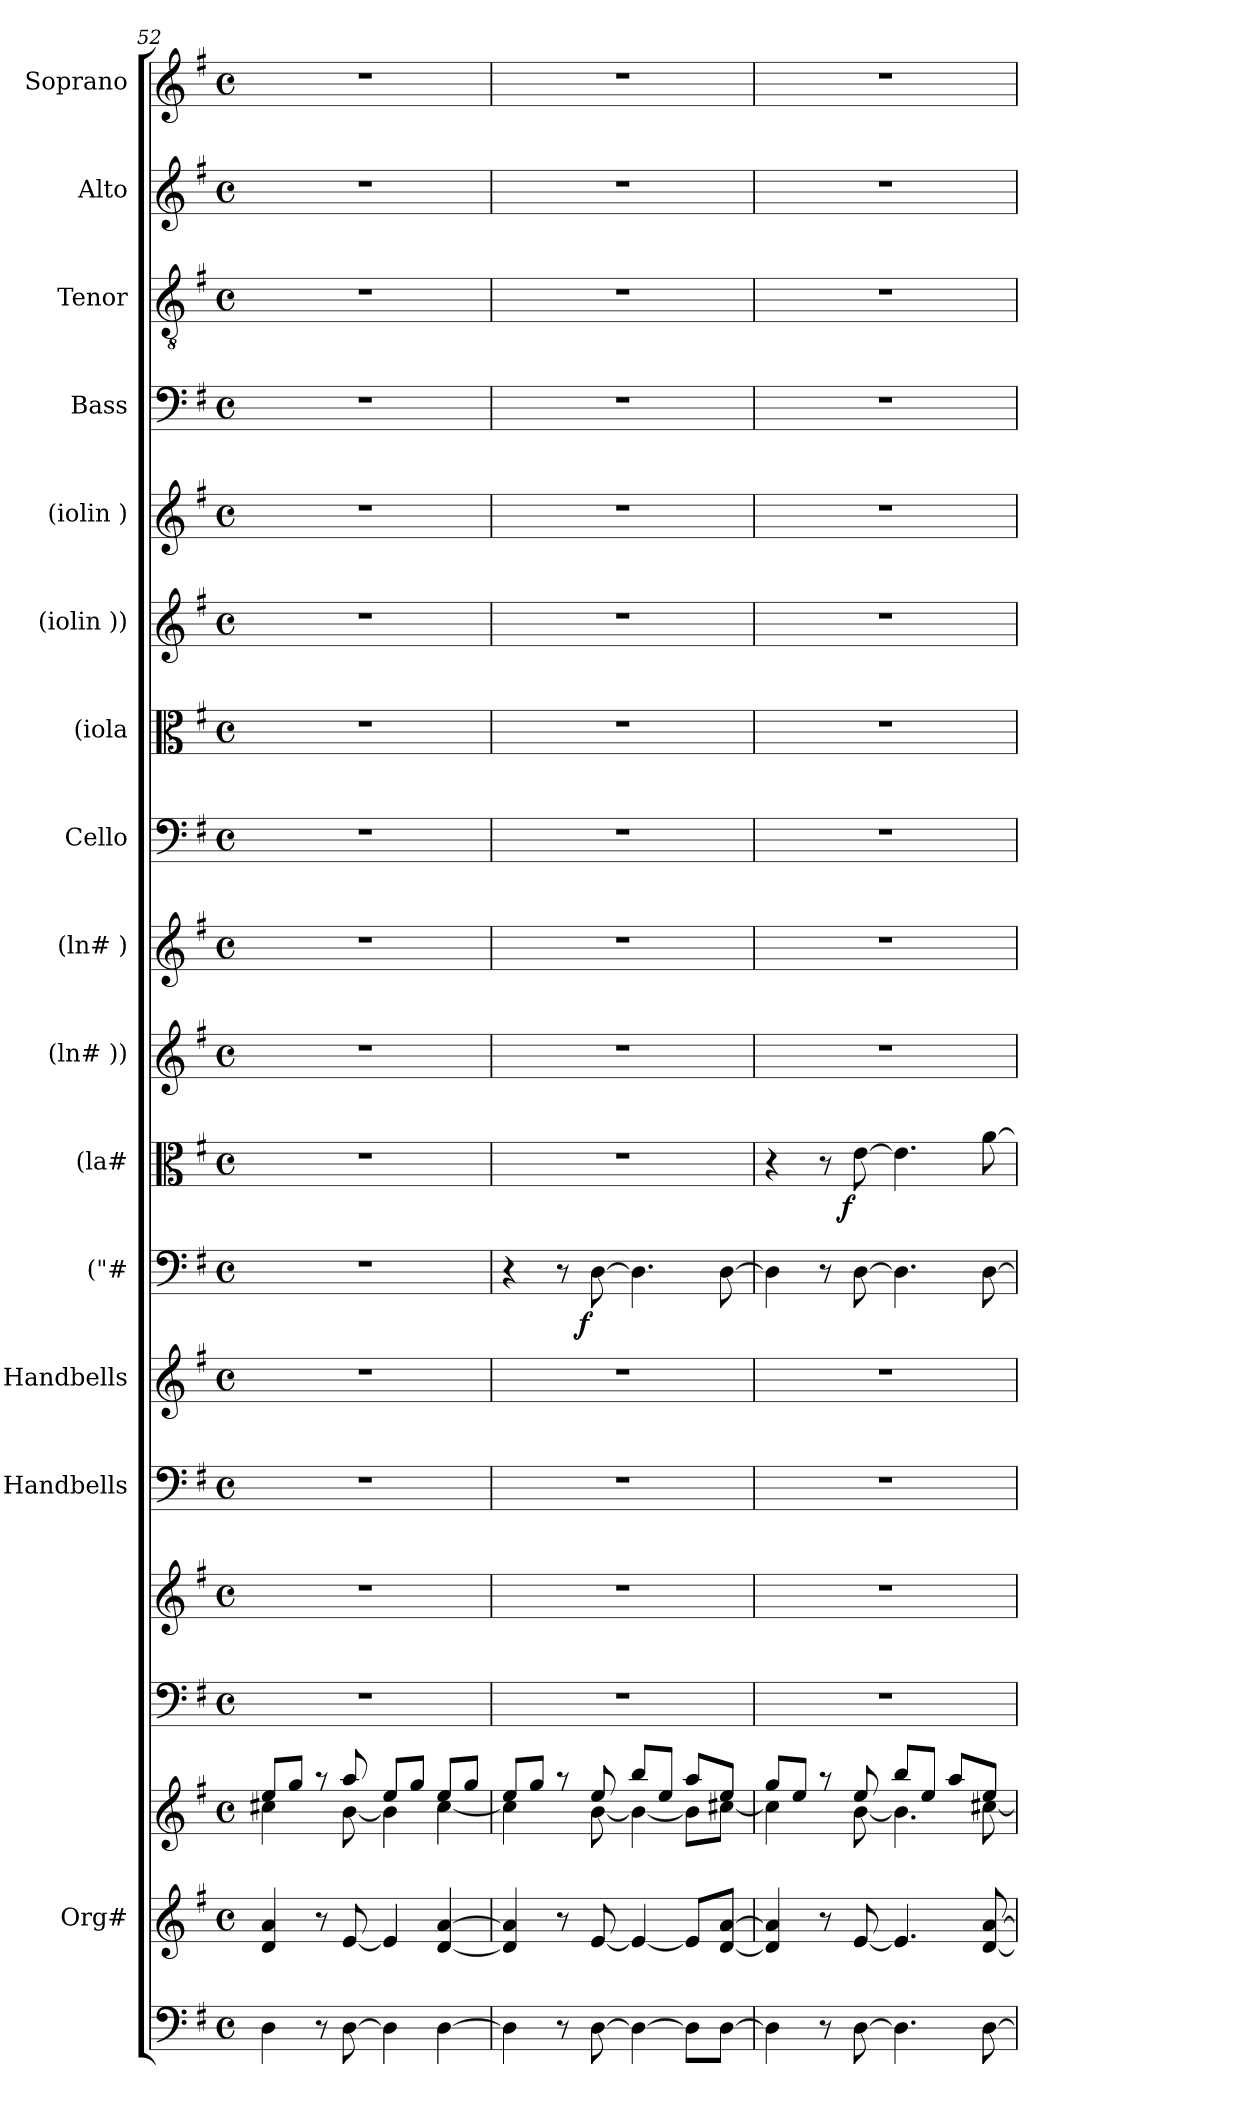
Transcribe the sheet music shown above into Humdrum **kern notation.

**kern	**kern	**kern	**kern	**kern	**kern	**kern	**kern	**dynam	**kern	**dynam	**kern	**kern	**kern	**kern	**kern	**kern	**kern	**kern	**kern	**kern
*part18	*part17	*part17	*part16	*part15	*part14	*part13	*part12	*part12	*part11	*part11	*part10	*part9	*part8	*part7	*part6	*part5	*part4	*part3	*part2	*part1
*staff19	*staff18	*staff17	*staff16	*staff15	*staff14	*staff13	*staff12	*staff12	*staff11	*staff11	*staff10	*staff9	*staff8	*staff7	*staff6	*staff5	*staff4	*staff3	*staff2	*staff1
*	*I"Org#	*	*	*	*I"Handbells	*I"Handbells	*I"("#	*	*I"(la#	*	*I"(ln# ))	*I"(ln# )	*I"Cello	*I"(iola	*I"(iolin ))	*I"(iolin )	*I"Bass	*I"Tenor	*I"Alto	*I"Soprano
*	*	*	*	*	*	*	*	*	*I'(la#	*	*I'(ln# ))	*I'(ln# )	*	*	*	*	*I'B	*I'T	*I'A	*I'S
*clefF4	*clefG2	*clefG2	*clefF4	*clefG2	*clefF4	*clefG2	*clefF4	*	*clefC3	*	*clefG2	*clefG2	*clefF4	*clefC3	*clefG2	*clefG2	*clefF4	*clefGv2	*clefG2	*clefG2
*k[f#]	*k[f#]	*k[f#]	*k[f#]	*k[f#]	*k[f#]	*k[f#]	*k[f#]	*	*k[f#]	*	*k[f#]	*k[f#]	*k[f#]	*k[f#]	*k[f#]	*k[f#]	*k[f#]	*k[f#]	*k[f#]	*k[f#]
*G:	*G:	*G:	*G:	*G:	*G:	*G:	*G:	*	*G:	*	*G:	*G:	*G:	*G:	*G:	*G:	*G:	*G:	*G:	*G:
*M4/4	*M4/4	*M4/4	*M4/4	*M4/4	*M4/4	*M4/4	*M4/4	*	*M4/4	*	*M4/4	*M4/4	*M4/4	*M4/4	*M4/4	*M4/4	*M4/4	*M4/4	*M4/4	*M4/4
*met(c)	*met(c)	*met(c)	*met(c)	*met(c)	*met(c)	*met(c)	*met(c)	*	*met(c)	*	*met(c)	*met(c)	*met(c)	*met(c)	*met(c)	*met(c)	*met(c)	*met(c)	*met(c)	*met(c)
=52	=52	=52	=52	=52	=52	=52	=52	=52	=52	=52	=52	=52	=52	=52	=52	=52	=52	=52	=52	=52
*	*	*^	*	*	*	*	*	*	*	*	*	*	*	*	*	*	*	*	*	*
4D\	4d/ 4a/	8ee/L	4cc#X\	1r	1r	1r	1r	1r	.	1r	.	1r	1r	1r	1r	1r	1r	1r	1r	1r	1r
.	.	8gg/J	.	.	.	.	.	.	.	.	.	.	.	.	.	.	.	.	.	.	.
8r	8r	8raa	8ryy	.	.	.	.	.	.	.	.	.	.	.	.	.	.	.	.	.	.
[>8D\	[<8e/	8aa/	[<8b\	.	.	.	.	.	.	.	.	.	.	.	.	.	.	.	.	.	.
4D\]	4e/]	8ee/L	4b\]	.	.	.	.	.	.	.	.	.	.	.	.	.	.	.	.	.	.
.	.	8gg/J	.	.	.	.	.	.	.	.	.	.	.	.	.	.	.	.	.	.	.
[>4D\	[<4d/ [>4a/	8ee/L	[<4cc#\	.	.	.	.	.	.	.	.	.	.	.	.	.	.	.	.	.	.
.	.	8gg/J	.	.	.	.	.	.	.	.	.	.	.	.	.	.	.	.	.	.	.
!!LO:PB:g=z
=53	=53	=53	=53	=53	=53	=53	=53	=53	=53	=53	=53	=53	=53	=53	=53	=53	=53	=53	=53	=53	=53
*	*	*	*	*	*	*	*	*^	*	*	*	*	*	*	*	*	*	*	*	*	*
4D\]	4d/] 4a/]	8ee/L	4cc#\]	1r	1r	1r	1r	4r	4ryy	.	1r	.	1r	1r	1r	1r	1r	1r	1r	1r	1r	1r
.	.	8gg/J	.	.	.	.	.	.	.	.	.	.	.	.	.	.	.	.	.	.	.	.
8r	8r	8raa	8ryy	.	.	.	.	8r	16.ryy	.	.	.	.	.	.	.	.	.	.	.	.	.
!	!	!	!	!	!	!	!	!	!	!LO:DY:b	!	!	!	!	!	!	!	!	!	!	!	!
.	.	.	.	.	.	.	.	.	2ryy	f	.	.	.	.	.	.	.	.	.	.	.	.
[>8D\	[<8e/	8ee/	[<8b\	.	.	.	.	[>8D\	.	.	.	.	.	.	.	.	.	.	.	.	.	.
4D\_	4e/_	8bb/L	4b\_	.	.	.	.	4.D\]	.	.	.	.	.	.	.	.	.	.	.	.	.	.
.	.	8ee/J	.	.	.	.	.	.	.	.	.	.	.	.	.	.	.	.	.	.	.	.
8D\L]	8e/L]	8aa/L	8b\L]	.	.	.	.	.	.	.	.	.	.	.	.	.	.	.	.	.	.	.
.	.	.	.	.	.	.	.	.	8ryy	.	.	.	.	.	.	.	.	.	.	.	.	.
[>8D\J	[<8d/ [>8a/J	8ee/J	[<8cc#X\J	.	.	.	.	[>8D\	.	.	.	.	.	.	.	.	.	.	.	.	.	.
.	.	.	.	.	.	.	.	.	32ryy	.	.	.	.	.	.	.	.	.	.	.	.	.
*	*	*	*	*	*	*	*	*v	*v	*	*	*	*	*	*	*	*	*	*	*	*	*
=54	=54	=54	=54	=54	=54	=54	=54	=54	=54	=54	=54	=54	=54	=54	=54	=54	=54	=54	=54	=54	=54
*	*	*	*	*	*	*	*	*	*	*^	*	*	*	*	*	*	*	*	*	*	*
4D\]	4d/] 4a/]	8gg/L	4cc#\]	1r	1r	1r	1r	4D\]	.	4r	4ryy	.	1r	1r	1r	1r	1r	1r	1r	1r	1r	1r
.	.	8ee/J	.	.	.	.	.	.	.	.	.	.	.	.	.	.	.	.	.	.	.	.
8r	8r	8raa	8ryy	.	.	.	.	8r	.	8r	16.ryy	.	.	.	.	.	.	.	.	.	.	.
!	!	!	!	!	!	!	!	!	!	!	!	!LO:DY:b	!	!	!	!	!	!	!	!	!	!
.	.	.	.	.	.	.	.	.	.	.	2ryy	f	.	.	.	.	.	.	.	.	.	.
[>8D\	[<8e/	8ee/	[<8b\	.	.	.	.	[>8D\	.	[>8e\	.	.	.	.	.	.	.	.	.	.	.	.
4.D\]	4.e/]	8bb/L	4.b\]	.	.	.	.	4.D\]	.	4.e\]	.	.	.	.	.	.	.	.	.	.	.	.
.	.	8ee/J	.	.	.	.	.	.	.	.	.	.	.	.	.	.	.	.	.	.	.	.
.	.	8aa/L	.	.	.	.	.	.	.	.	.	.	.	.	.	.	.	.	.	.	.	.
.	.	.	.	.	.	.	.	.	.	.	8ryy	.	.	.	.	.	.	.	.	.	.	.
[>8D\	[<8d/ [>8a/	8ee/J	[<8cc#X\	.	.	.	.	[>8D\	.	[>8a\	.	.	.	.	.	.	.	.	.	.	.	.
.	.	.	.	.	.	.	.	.	.	.	32ryy	.	.	.	.	.	.	.	.	.	.	.
*	*	*v	*v	*	*	*	*	*	*	*v	*v	*	*	*	*	*	*	*	*	*	*	*
=	=	=	=	=	=	=	=	=	=	=	=	=	=	=	=	=	=	=	=	=
*-	*-	*-	*-	*-	*-	*-	*-	*-	*-	*-	*-	*-	*-	*-	*-	*-	*-	*-	*-	*-
